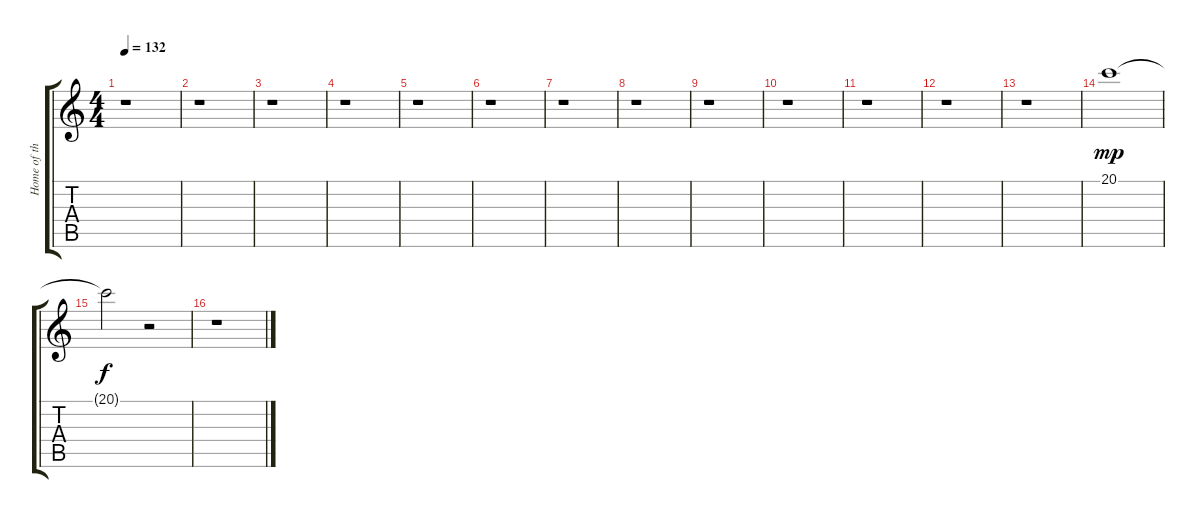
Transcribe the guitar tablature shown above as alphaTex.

\track ("Home of the" "Home of th") {instrument helicopter}
\staff {score tabs}
\tuning (E4 B3 G3 D3 A2 E2) {hide}
\ts (4 4)
\tempo 132
\clef g2
\ks c
r.1{dy f} |
r.1 |
r.1 |
r.1 |
r.1 |
r.1 |
r.1 |
r.1 |
r.1 |
r.1 |
r.1 |
r.1 |
r.1 |
20.1.1{dy mp} |
20.1{t}.2{dy f} r.2 |
r.1
